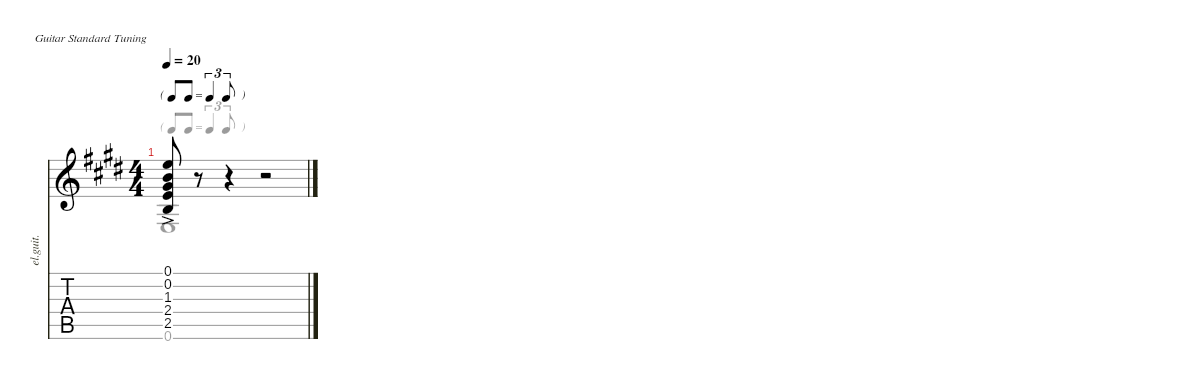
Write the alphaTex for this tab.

\defaultSystemsLayout 4
\hideDynamics
\bracketExtendMode nobrackets
\otherSystemsTrackNameOrientation horizontal
\track ("Guitar I" "el.guit.") {instrument electricguitarclean}
\staff {score tabs}
\tuning (E4 B3 G3 D3 A2 E2)
\voice
\ts (4 4)
\tf triplet8th
\tempo 20
\clef g2
\ks e
(0.1{ac acc forcenatural} 0.2{ac acc forcenatural} 1.3{ac acc #} 2.4{ac acc forcenatural} 2.5{ac acc forcenatural}).8{dy f beam Up} r.8{beam Up} r.4{beam Up} r.2{beam Up}
\voice
\clef g2
\ottava regular
\simile none
\ks e
0.6{acc forcenatural}.1{dy f beam Down}
